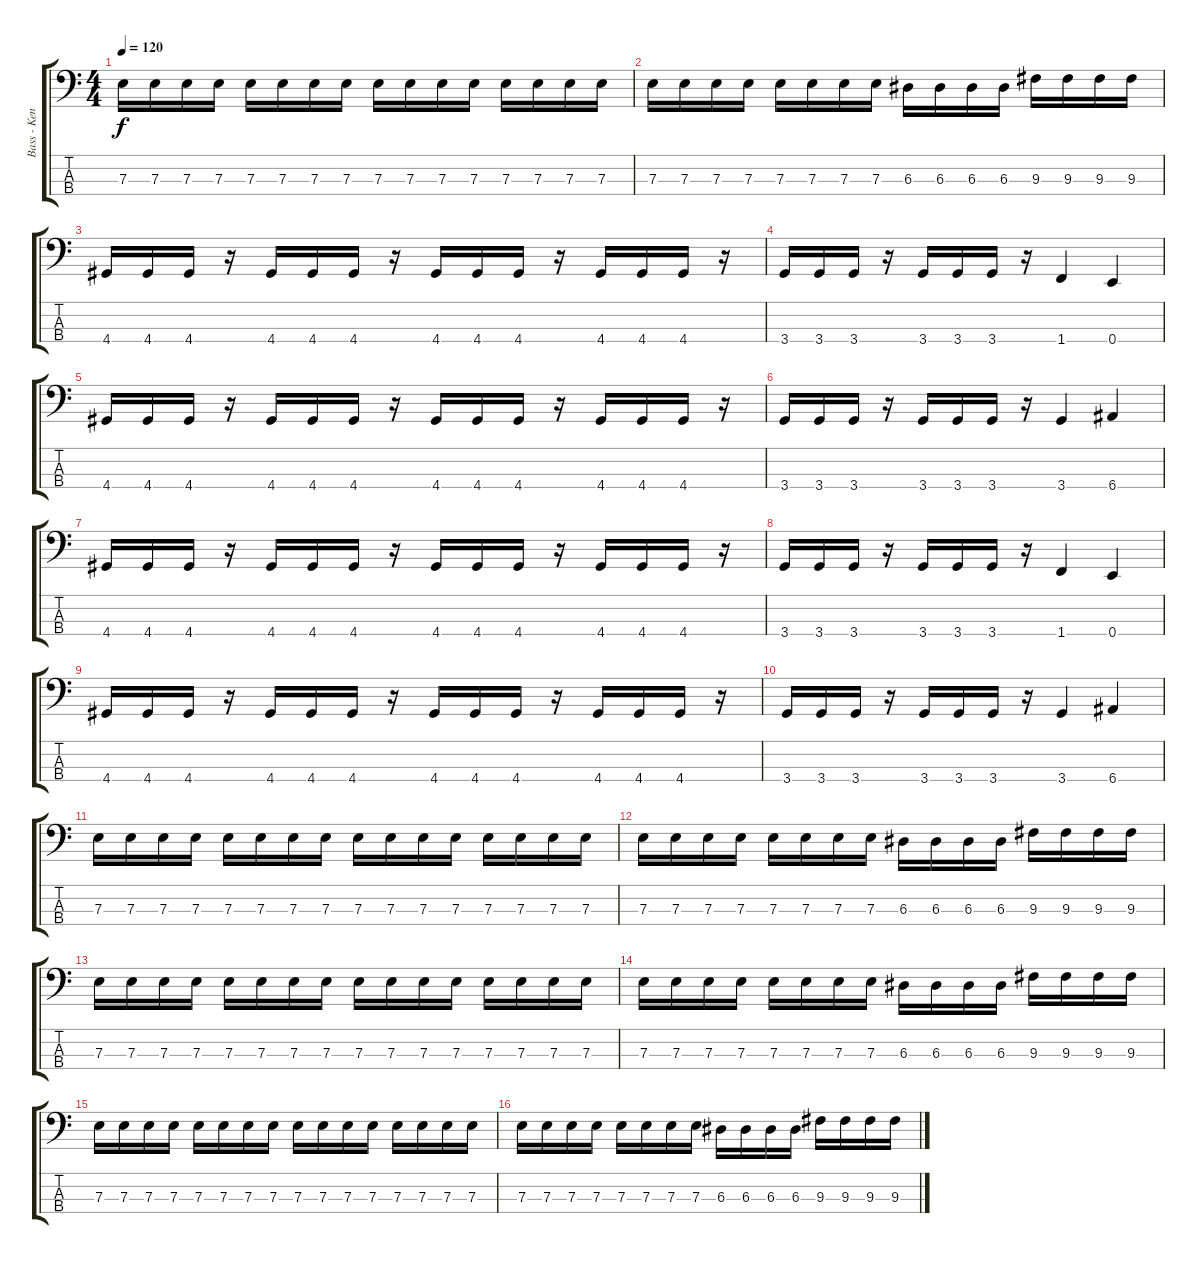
\track ("Bass - Kenneth" "Bass - Ken") {instrument acousticguitarsteel}
\staff {score tabs}
\tuning (G2 D2 A1 E1) {hide}
\ts (4 4)
\tempo 120
\clef f4
\ks c
7.3.16{dy f} 7.3.16 7.3.16 7.3.16 7.3.16 7.3.16 7.3.16 7.3.16 7.3.16 7.3.16 7.3.16 7.3.16 7.3.16 7.3.16 7.3.16 7.3.16 |
7.3.16 7.3.16 7.3.16 7.3.16 7.3.16 7.3.16 7.3.16 7.3.16 6.3.16 6.3.16 6.3.16 6.3.16 9.3.16 9.3.16 9.3.16 9.3.16 |
4.4.16 4.4.16 4.4.16 r.16 4.4.16 4.4.16 4.4.16 r.16 4.4.16 4.4.16 4.4.16 r.16 4.4.16 4.4.16 4.4.16 r.16 |
3.4.16 3.4.16 3.4.16 r.16 3.4.16 3.4.16 3.4.16 r.16 1.4.4 0.4.4 |
4.4.16 4.4.16 4.4.16 r.16 4.4.16 4.4.16 4.4.16 r.16 4.4.16 4.4.16 4.4.16 r.16 4.4.16 4.4.16 4.4.16 r.16 |
3.4.16 3.4.16 3.4.16 r.16 3.4.16 3.4.16 3.4.16 r.16 3.4.4 6.4.4 |
4.4.16 4.4.16 4.4.16 r.16 4.4.16 4.4.16 4.4.16 r.16 4.4.16 4.4.16 4.4.16 r.16 4.4.16 4.4.16 4.4.16 r.16 |
3.4.16 3.4.16 3.4.16 r.16 3.4.16 3.4.16 3.4.16 r.16 1.4.4 0.4.4 |
4.4.16 4.4.16 4.4.16 r.16 4.4.16 4.4.16 4.4.16 r.16 4.4.16 4.4.16 4.4.16 r.16 4.4.16 4.4.16 4.4.16 r.16 |
3.4.16 3.4.16 3.4.16 r.16 3.4.16 3.4.16 3.4.16 r.16 3.4.4 6.4.4 |
7.3.16 7.3.16 7.3.16 7.3.16 7.3.16 7.3.16 7.3.16 7.3.16 7.3.16 7.3.16 7.3.16 7.3.16 7.3.16 7.3.16 7.3.16 7.3.16 |
7.3.16 7.3.16 7.3.16 7.3.16 7.3.16 7.3.16 7.3.16 7.3.16 6.3.16 6.3.16 6.3.16 6.3.16 9.3.16 9.3.16 9.3.16 9.3.16 |
7.3.16 7.3.16 7.3.16 7.3.16 7.3.16 7.3.16 7.3.16 7.3.16 7.3.16 7.3.16 7.3.16 7.3.16 7.3.16 7.3.16 7.3.16 7.3.16 |
7.3.16 7.3.16 7.3.16 7.3.16 7.3.16 7.3.16 7.3.16 7.3.16 6.3.16 6.3.16 6.3.16 6.3.16 9.3.16 9.3.16 9.3.16 9.3.16 |
7.3.16 7.3.16 7.3.16 7.3.16 7.3.16 7.3.16 7.3.16 7.3.16 7.3.16 7.3.16 7.3.16 7.3.16 7.3.16 7.3.16 7.3.16 7.3.16 |
7.3.16 7.3.16 7.3.16 7.3.16 7.3.16 7.3.16 7.3.16 7.3.16 6.3.16 6.3.16 6.3.16 6.3.16 9.3.16 9.3.16 9.3.16 9.3.16
